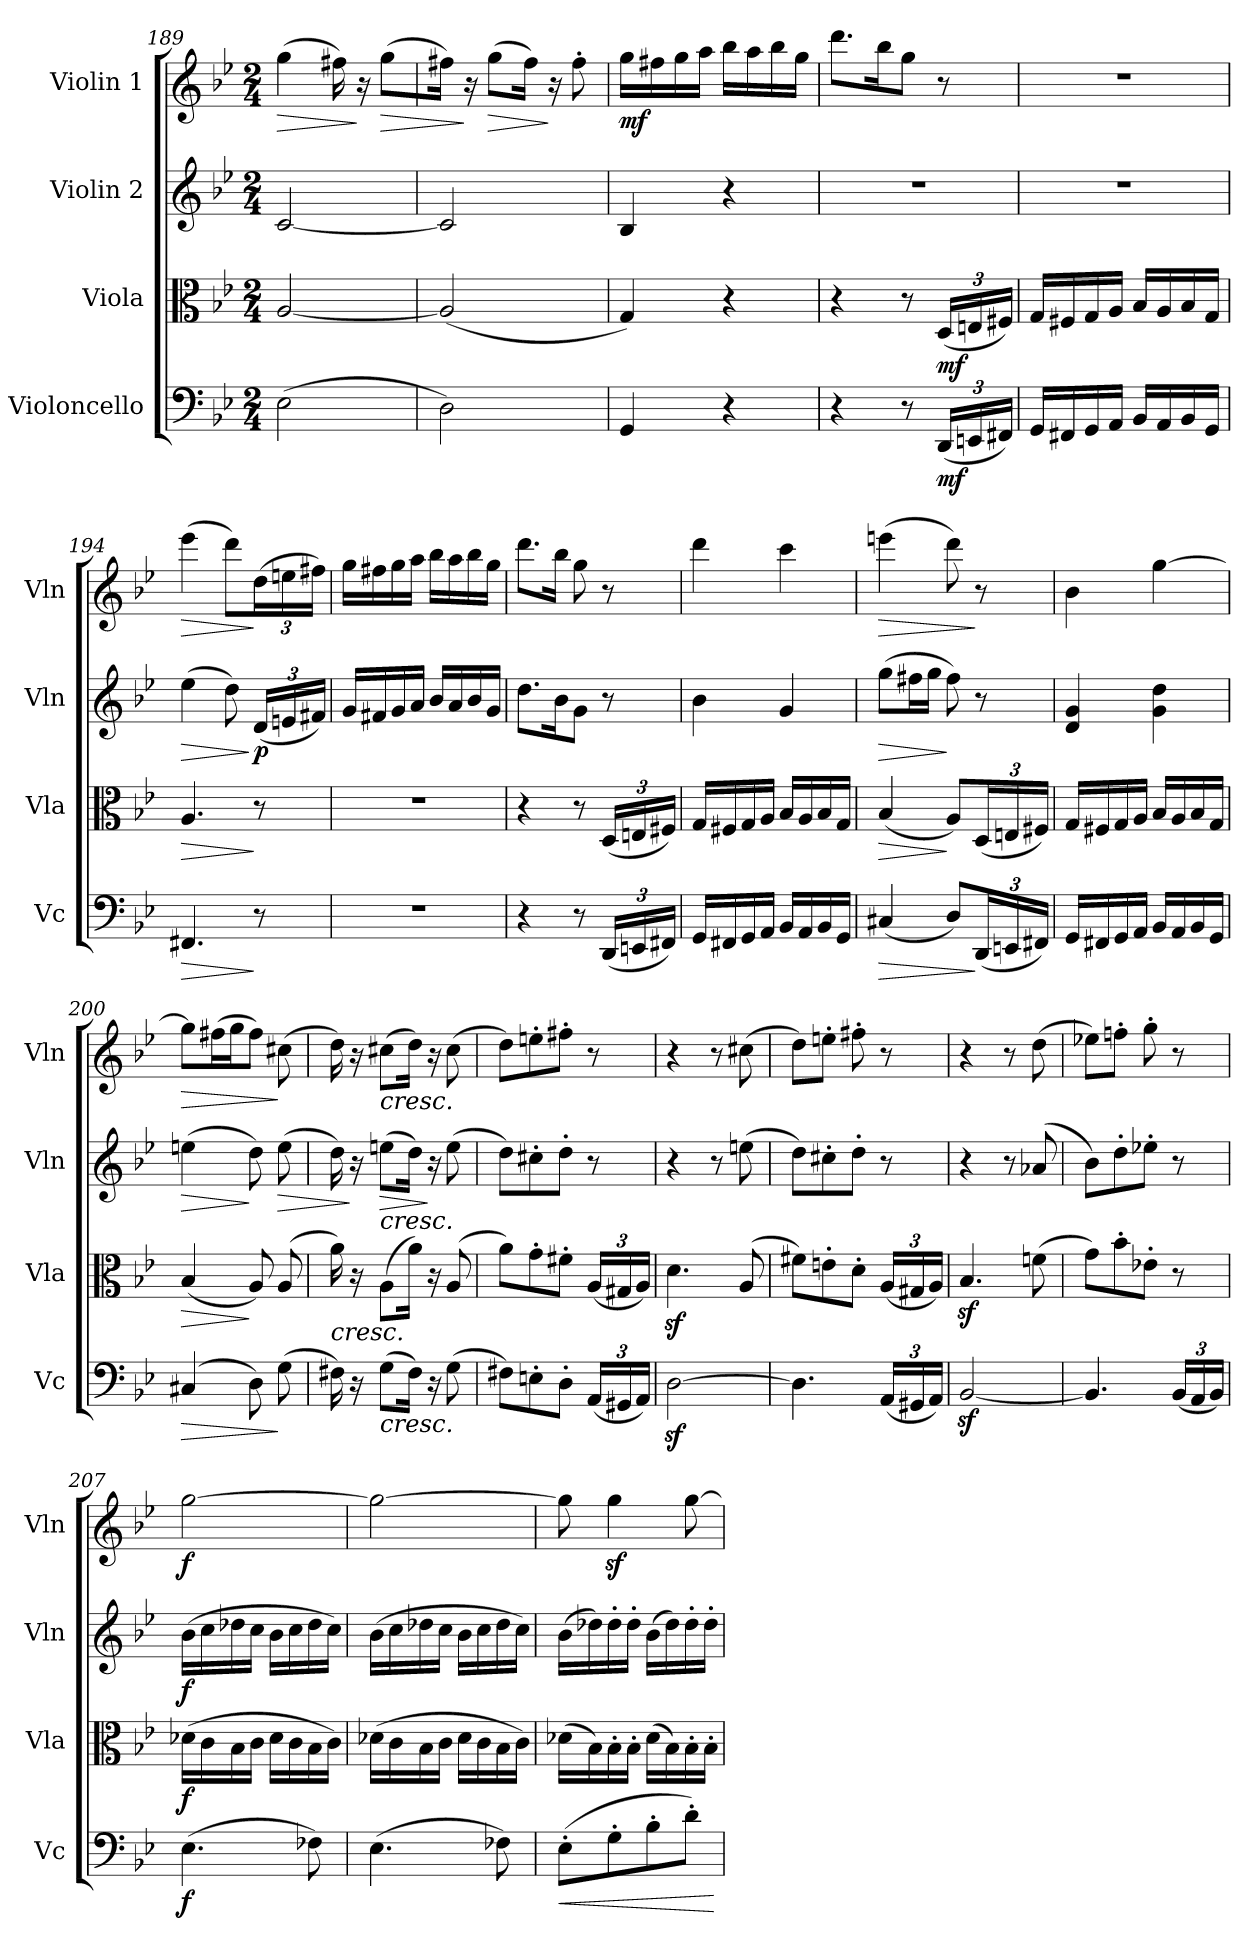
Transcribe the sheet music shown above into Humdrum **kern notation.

**kern	**dynam	**kern	**dynam	**kern	**dynam	**kern	**dynam
*part4	*part4	*part3	*part3	*part2	*part2	*part1	*part1
*staff4	*staff4	*staff3	*staff3	*staff2	*staff2	*staff1	*staff1
*I"Violoncello	*	*I"Viola	*	*I"Violin 2	*	*I"Violin 1	*
*I'Vc	*	*I'Vla	*	*I'Vln	*	*I'Vln	*
*clefF4	*	*clefC3	*	*clefG2	*	*clefG2	*
*k[b-e-]	*	*k[b-e-]	*	*k[b-e-]	*	*k[b-e-]	*
*M2/4	*	*M2/4	*	*M2/4	*	*M2/4	*
=189	=189	=189	=189	=189	=189	=189	=189
!	!	!	!	!	!	!	!LO:HP:b
(2E-\	.	[2A/	.	[2c/	.	(4gg\	>
.	.	.	.	.	.	16ff#X\)	.
.	.	.	.	.	.	16r	]
!	!	!	!	!	!	!	!LO:HP:b
.	.	.	.	.	.	(8gg\L	>
=190	=190	=190	=190	=190	=190	=190	=190
2D\)	.	(2A/]	.	2c/]	.	16ff#X\Jk)	.
.	.	.	.	.	.	16r	]
!	!	!	!	!	!	!	!LO:HP:b
.	.	.	.	.	.	(8gg\L	>
.	.	.	.	.	.	16ff#\Jk)	.
.	.	.	.	.	.	16r	]
.	.	.	.	.	.	8ff#'\	.
!!LO:PB:g=z
=191	=191	=191	=191	=191	=191	=191	=191
!	!	!	!	!	!	!	!LO:DY:b
4GG/	.	4G/)	.	4B-/	.	16gg\LL	mf
.	.	.	.	.	.	16ff#X\	.
.	.	.	.	.	.	16gg\	.
.	.	.	.	.	.	16aa\JJ	.
4r	.	4r	.	4r	.	16bb-\LL	.
.	.	.	.	.	.	16aa\	.
.	.	.	.	.	.	16bb-\	.
.	.	.	.	.	.	16gg\JJ	.
=192	=192	=192	=192	=192	=192	=192	=192
4r	.	4r	.	2r	.	8.ddd\L	.
.	.	.	.	.	.	16bb-\K	.
8r	.	8r	.	.	.	8gg\J	.
*Xbrackettup	*	*Xbrackettup	*	*	*	*	*
!	!LO:DY:b	!	!LO:DY:b	!	!	!	!
(24DD/LL	mf	(24D/LL	mf	.	.	8r	.
24EEn/	.	24En/	.	.	.	.	.
24FF#X/JJ)	.	24F#X/JJ)	.	.	.	.	.
=193	=193	=193	=193	=193	=193	=193	=193
16GG/LL	.	16G/LL	.	2r	.	2r	.
16FF#X/	.	16F#X/	.	.	.	.	.
16GG/	.	16G/	.	.	.	.	.
16AA/JJ	.	16A/JJ	.	.	.	.	.
16BB-/LL	.	16B-/LL	.	.	.	.	.
16AA/	.	16A/	.	.	.	.	.
16BB-/	.	16B-/	.	.	.	.	.
16GG/JJ	.	16G/JJ	.	.	.	.	.
=194	=194	=194	=194	=194	=194	=194	=194
!	!LO:HP:b	!	!LO:HP:b	!	!LO:HP:b	!	!LO:HP:b
4.FF#X/	>	4.A/	>	(4ee-\	>	(4eee-\	>
.	.	.	.	8dd\)	.	8ddd\L)	.
*	*	*	*	*Xbrackettup	*	*Xbrackettup	*
!	!	!	!	!	!LO:DY:n=1:b	!	!
8r	]	8r	]	(24d/LL	] p	(24dd\L	]
.	.	.	.	24en/	.	24een\	.
.	.	.	.	24f#X/JJ)	.	24ff#X\JJ)	.
=195	=195	=195	=195	=195	=195	=195	=195
2r	.	2r	.	16g/LL	.	16gg\LL	.
.	.	.	.	16f#X/	.	16ff#X\	.
.	.	.	.	16g/	.	16gg\	.
.	.	.	.	16a/JJ	.	16aa\JJ	.
.	.	.	.	16b-/LL	.	16bb-\LL	.
.	.	.	.	16a/	.	16aa\	.
.	.	.	.	16b-/	.	16bb-\	.
.	.	.	.	16g/JJ	.	16gg\JJ	.
!!LO:LB:g=z
=196	=196	=196	=196	=196	=196	=196	=196
4r	.	4r	.	8.dd\L	.	8.ddd\L	.
.	.	.	.	16b-\K	.	16bb-\Jk	.
8r	.	8r	.	8g\J	.	8gg\	.
(24DD/LL	.	(24D/LL	.	8r	.	8r	.
24EEn/	.	24En/	.	.	.	.	.
24FF#X/JJ)	.	24F#X/JJ)	.	.	.	.	.
=197	=197	=197	=197	=197	=197	=197	=197
16GG/LL	.	16G/LL	.	4b-\	.	4ddd\	.
16FF#X/	.	16F#X/	.	.	.	.	.
16GG/	.	16G/	.	.	.	.	.
16AA/JJ	.	16A/JJ	.	.	.	.	.
16BB-/LL	.	16B-/LL	.	4g/	.	4ccc\	.
16AA/	.	16A/	.	.	.	.	.
16BB-/	.	16B-/	.	.	.	.	.
16GG/JJ	.	16G/JJ	.	.	.	.	.
=198	=198	=198	=198	=198	=198	=198	=198
!	!LO:HP:b	!	!LO:HP:b	!	!LO:HP:b	!	!LO:HP:b
(4C#X/	>	(4B-/	>	(8gg\L	>	(4eeen\	>
.	.	.	.	16ff#X\L	.	.	.
.	.	.	.	16gg\JJ	.	.	.
8D/L)	.	8A/L)	]	8ff#\)	]	8ddd\)	.
(24DD/L	]	(24D/L	.	8r	.	8r	]
24EEn/	.	24En/	.	.	.	.	.
24FF#X/JJ)	.	24F#X/JJ)	.	.	.	.	.
=199	=199	=199	=199	=199	=199	=199	=199
16GG/LL	.	16G/LL	.	4d/ 4g/	.	4b-\	.
16FF#X/	.	16F#X/	.	.	.	.	.
16GG/	.	16G/	.	.	.	.	.
16AA/JJ	.	16A/JJ	.	.	.	.	.
16BB-/LL	.	16B-/LL	.	4g\ 4dd\	.	[4gg\	.
16AA/	.	16A/	.	.	.	.	.
16BB-/	.	16B-/	.	.	.	.	.
16GG/JJ	.	16G/JJ	.	.	.	.	.
=200	=200	=200	=200	=200	=200	=200	=200
!	!LO:HP:b	!	!LO:HP:b	!	!LO:HP:b	!	!LO:HP:b
(4C#X/	>	(4B-/	>	(4een\	>	8gg\L]	>
.	.	.	.	.	.	(16ff#X\L	.
.	.	.	.	.	.	16gg\J	.
8D\)	.	8A/)	]	8dd\)	]	8ff#\J)	.
!	!	!	!	!	!LO:HP:b	!	!
(8G\	]	(8A/	.	(8ee\	>	(8cc#X\	]
!!LO:LB:g=z
=201	=201	=201	=201	=201	=201	=201	=201
!	!	!LO:TX:b:i:t=cresc.	!	!	!	!	!
16F#X\)	.	16a\)	.	16dd\)	.	16dd\)	.
16r	.	16r	.	16r	]	16r	.
!	!	!	!	!	!	!LO:TX:b:i:t=cresc.	!
!	!	!	!	!LO:TX:b:i:t=cresc.	!	!	!
!LO:TX:b:i:t=cresc.	!	!	!	!	!	!	!
!	!	!	!	!	!LO:HP:b	!	!
(8G\L	.	(8A\L	.	(8een\L	>	(8cc#X\L	.
16F#\Jk)	.	16a\Jk)	.	16dd\Jk)	.	16dd\Jk)	.
16r	.	16r	.	16r	]	16r	.
(8G\	.	(8A/	.	(8ee\	.	(8cc#\	.
=202	=202	=202	=202	=202	=202	=202	=202
8F#X\L)	.	8a\L)	.	8dd\L)	.	8dd\L)	.
8En'\	.	8g'\	.	8cc#X'\	.	8een'\	.
8D'\J	.	8f#X'\J	.	8dd'\J	.	8ff#X'\J	.
(24AA/LL	.	(24A/LL	.	8r	.	8r	.
24GG#X/	.	24G#X/	.	.	.	.	.
24AA/JJ)	.	24A/JJ)	.	.	.	.	.
=203	=203	=203	=203	=203	=203	=203	=203
[2Dz<\	.	4.dz<\	.	4r	.	4r	.
.	.	.	.	8r	.	8r	.
.	.	(8A/	.	(8een\	.	(8cc#X\	.
=204	=204	=204	=204	=204	=204	=204	=204
4.D\]	.	8f#X\L)	.	8dd\L)	.	8dd\L)	.
.	.	8en'\	.	8cc#X'\	.	8een'\J	.
.	.	8d'\J	.	8dd'\J	.	8ff#X'\	.
(24AA/LL	.	(24A/LL	.	8r	.	8r	.
24GG#X/	.	24G#X/	.	.	.	.	.
24AA/JJ)	.	24A/JJ)	.	.	.	.	.
=205	=205	=205	=205	=205	=205	=205	=205
[2BB-z</	.	4.B-z</	.	4r	.	4r	.
.	.	.	.	8r	.	8r	.
.	.	(8fn\	.	(8a-X/	.	(8dd\	.
=206	=206	=206	=206	=206	=206	=206	=206
4.BB-/]	.	8g\L)	.	8b-\L)	.	8ee-X\L)	.
.	.	8b-'\	.	8dd'\	.	8ffn'\J	.
.	.	8e-X'\J	.	8ee-X'\J	.	8gg'\	.
(24BB-/LL	.	8r	.	8r	.	8r	.
24AA/	.	.	.	.	.	.	.
24BB-/JJ)	.	.	.	.	.	.	.
=207	=207	=207	=207	=207	=207	=207	=207
!	!LO:DY:b	!	!LO:DY:b	!	!LO:DY:b	!	!LO:DY:b
(4.E-\	f	(16d-X\LL	f	(16b-\LL	f	[2gg\	f
.	.	16c\	.	16cc\	.	.	.
.	.	16B-\	.	16dd-X\	.	.	.
.	.	16c\JJ	.	16cc\JJ	.	.	.
.	.	16d-\LL	.	16b-\LL	.	.	.
.	.	16c\	.	16cc\	.	.	.
8F-X\)	.	16B-\	.	16dd-\	.	.	.
.	.	16c\JJ)	.	16cc\JJ)	.	.	.
!!LO:LB:g=z
=208	=208	=208	=208	=208	=208	=208	=208
(4.E-\	.	(16d-X\LL	.	(16b-\LL	.	2gg\_	.
.	.	16c\	.	16cc\	.	.	.
.	.	16B-\	.	16dd-X\	.	.	.
.	.	16c\JJ	.	16cc\JJ	.	.	.
.	.	16d-\LL	.	16b-\LL	.	.	.
.	.	16c\	.	16cc\	.	.	.
8F-X\)	.	16B-\	.	16dd-\	.	.	.
.	.	16c\JJ)	.	16cc\JJ)	.	.	.
=209	=209	=209	=209	=209	=209	=209	=209
!	!LO:HP:b	!	!	!	!	!	!
(8E-'\L	<	(16d-X\LL	.	(16b-\LL	.	8gg\]	.
.	.	16B-\)	.	16dd-X\)	.	.	.
8G'\	.	16B-'\	.	16dd-'\	.	4ggz<\	.
.	.	16B-'\JJ	.	16dd-'\JJ	.	.	.
8B-'\	.	(16d-\LL	.	(16b-\LL	.	.	.
.	.	16B-\)	.	16dd-\)	.	.	.
8d'\J)	.	16B-'\	.	16dd-'\	.	[8gg\	.
.	.	16B-'\JJ	.	16dd-'\JJ	.	.	.
.	[	.	.	.	.	.	.
=	=	=	=	=	=	=	=
*-	*-	*-	*-	*-	*-	*-	*-
